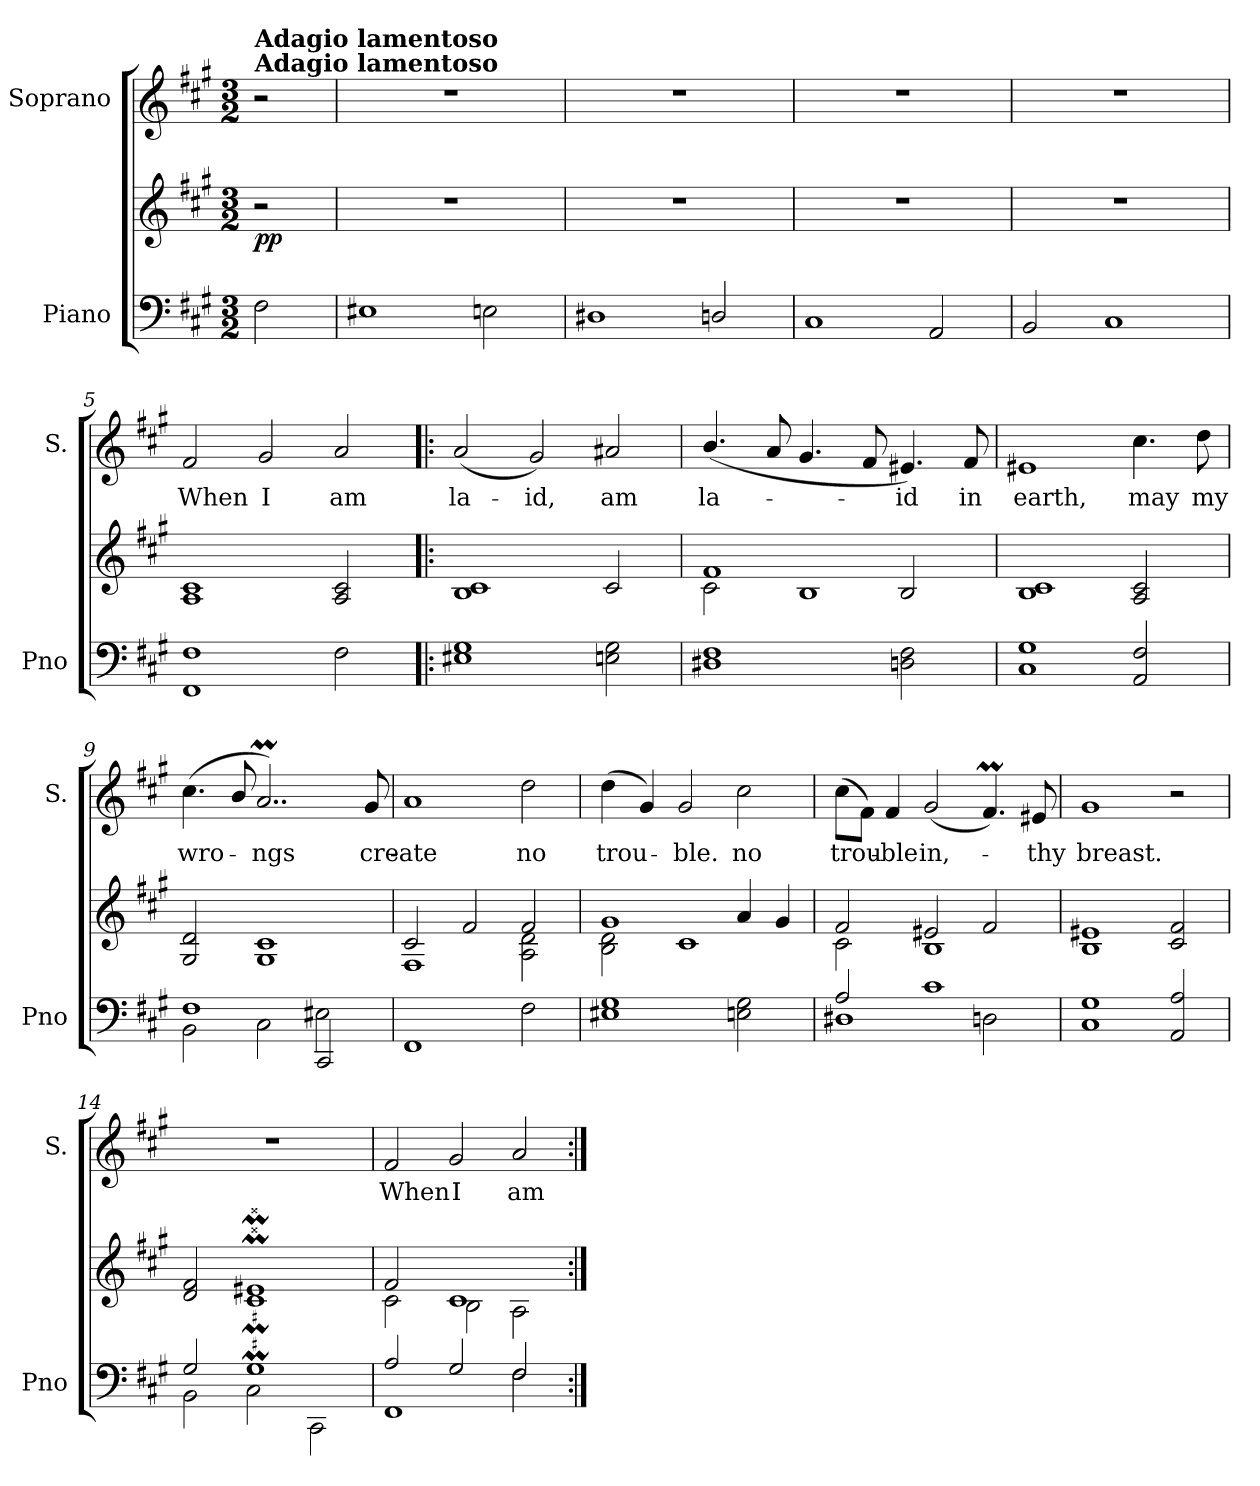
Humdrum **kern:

**kern	**kern	**dynam	**kern	**text
*part2	*part2	*part2	*part1	*part1
*staff3	*staff2	*staff2/3	*staff1	*staff1
*I"Piano	*	*	*I"Soprano	*
*I'Pno	*	*	*I'S.	*
*clefF4	*clefG2	*	*clefG2	*
*k[f#c#g#]	*k[f#c#g#]	*	*k[f#c#g#]	*
*A:	*A:	*	*A:	*
*M3/2	*M3/2	*	*M3/2	*
=	=	=	=	=
!	!	!	!LO:TX:a:B:t=Adagio lamentoso	!
!	!	!	!LO:TX:a:B:t=Adagio lamentoso	!
!	!	!LO:DY:b	!	!
2F#\	2r	pp	2r	.
=1	=1	=1	=1	=1
1E#X	1.r	.	1.r	.
2En\	.	.	.	.
=2	=2	=2	=2	=2
1D#X	1.r	.	1.r	.
2Dn/	.	.	.	.
=3	=3	=3	=3	=3
1C#	1.r	.	1.r	.
2AA/	.	.	.	.
=4	=4	=4	=4	=4
2BB/	1.r	.	1.r	.
1C#	.	.	.	.
=5	=5	=5	=5	=5
!	!	!	!	!LO:LY:b
1FF# 1F#	1A 1c#	.	2f#/	When
!	!	!	!	!LO:LY:b
.	.	.	2g#/	I
!	!	!	!	!LO:LY:b
2F#\	2A/ 2c#/	.	2a/	am
=6!|:	=6!|:	=6!|:	=6!|:	=6!|:
!	!	!	!	!LO:LY:b
1E#X 1G#	1B 1c#	.	(2a/	la-
!	!	!	!	!LO:LY:b
.	.	.	2g#/)	-id,
!	!	!	!	!LO:LY:b
2En\ 2G#\	2c#/	.	2a#X/	am
=7	=7	=7	=7	=7
*	*^	*	*	*
!	!	!	!	!	!LO:LY:b
1D#X 1F#	2c#\	1f#	.	(4.b/	la-
.	.	.	.	8a/	.
.	1B	.	.	4.g#/	.
.	.	.	.	8f#/	.
!	!	!	!	!	!LO:LY:b
2Dn\ 2F#\	.	2B/	.	4.e#X/)	-id
!	!	!	!	!	!LO:LY:b
.	.	.	.	8f#/	in
*	*v	*v	*	*	*
!!LO:LB:g=z
=8	=8	=8	=8	=8
!	!	!	!	!LO:LY:b
1C# 1G#	1B 1c#	.	1e#X	earth,
!	!	!	!	!LO:LY:b
2AA/ 2F#/	2A/ 2c#/	.	4.cc#\	may
!	!	!	!	!LO:LY:b
.	.	.	8dd\	my
=9	=9	=9	=9	=9
*^	*	*	*	*
*	*^	*	*	*	*
!	!	!	!	!	!	!LO:LY:b
1.ryy	1F#	2BB\	2G#/ 2d/	.	(4.cc#\	wro-
.	.	.	.	.	8b/	.
!	!	!	!	!	!	!LO:LY:b
.	.	2C#\	1G# 1c#	.	2..aM/)	-ngs
.	2E#X\	2CC#/	.	.	.	.
!	!	!	!	!	!	!LO:LY:b
.	.	.	.	.	8g#/	cre-
*v	*v	*v	*	*	*	*
=10	=10	=10	=10	=10
*	*^	*	*	*
!	!	!	!	!	!LO:LY:b
1FF#	2c#/	1F#	.	1a	-ate
.	2f#/	.	.	.	.
!	!	!	!	!	!LO:LY:b
2F#\	2f#/	2A\ 2d\	.	2dd\	no
=11	=11	=11	=11	=11	=11
!	!	!	!	!	!LO:LY:b
1E#X 1G#	1g#	2B\ 2d\	.	(4dd\	trou-
.	.	.	.	4g#/)	.
!	!	!	!	!	!LO:LY:b
.	.	1c#	.	2g#/	-ble.
!	!	!	!	!	!LO:LY:b
2En\ 2G#\	4a/	.	.	2cc#\	no
.	4g#/	.	.	.	.
=12	=12	=12	=12	=12	=12
*^	*	*	*	*	*
!	!	!	!	!	!	!LO:LY:b
2A/	1D#X	2f#/	2c#\	.	(8cc#\L	trou-
.	.	.	.	.	8f#\J)	.
!	!	!	!	!	!	!LO:LY:b
.	.	.	.	.	4f#/	-ble
!	!	!	!	!	!	!LO:LY:b
1c#	.	2e#X/	1B	.	(2g#/	in,-
.	2Dn\	2f#/	.	.	4.f#M/)	.
!	!	!	!	!	!	!LO:LY:b
.	.	.	.	.	8e#X/	-thy
*v	*v	*	*	*	*	*
*	*v	*v	*	*	*
=13	=13	=13	=13	=13
!	!	!	!	!LO:LY:b
1C# 1G#	1B 1e#X	.	1g#	breast.
2AA/ 2A/	2c#/ 2f#/	.	2r	.
!!LO:LB:g=z
=14	=14	=14	=14	=14
*^	*	*	*	*
2G#/	2BB\	2d/ 2f#/	.	1.r	.
1G#	2C#\	1c#M 1e#XM	.	.	.
.	2CC#\	.	.	.	.
=15	=15	=15	=15	=15	=15
*	*	*^	*	*	*
!	!	!	!	!	!	!LO:LY:b
2A/	1FF#	2f#/	2c#\	.	2f#/	When
!	!	!	!	!	!	!LO:LY:b
2G#/	.	1c#	2B\	.	2g#/	I
!	!	!	!	!	!	!LO:LY:b
2F#/	2F#\	.	2A\	.	2a/	am
*v	*v	*	*	*	*	*
*	*v	*v	*	*	*
=:|!	=:|!	=:|!	=:|!	=:|!
*-	*-	*-	*-	*-
